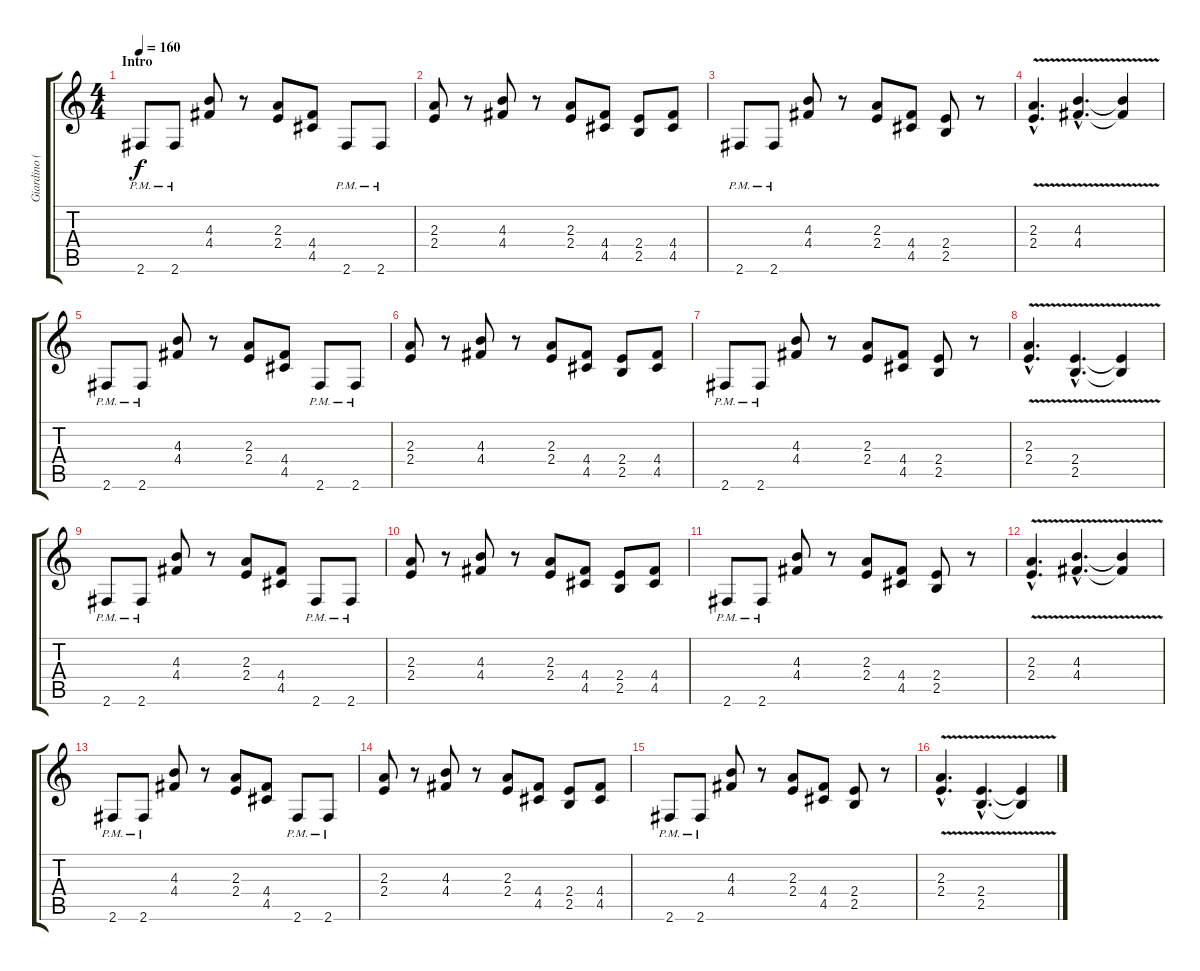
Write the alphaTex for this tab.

\track ("Giardino (Solos)" "Giardino (") {instrument distortionguitar}
\staff {score tabs}
\tuning (E4 B3 G3 D3 A2 E2) {hide}
\ts (4 4)
\section ("" "Intro")
\tempo 160
\clef g2
\ks c
2.6{pm}.8{dy f} 2.6{pm}.8 (4.3 4.4).8 r.8 (2.3 2.4).8 (4.4 4.5).8 2.6{pm}.8 2.6{pm}.8 |
(2.3 2.4).8 r.8 (4.3 4.4).8 r.8 (2.3 2.4).8 (4.4 4.5).8 (2.4 2.5).8 (4.4 4.5).8 |
2.6{pm}.8 2.6{pm}.8 (4.3 4.4).8 r.8 (2.3 2.4).8 (4.4 4.5).8 (2.4 2.5).8 r.8 |
(2.3{v hac} 2.4{hac}).4{d} (4.3{v hac} 4.4{hac}).4{d} (4.3{t} 4.4{t}).4 |
2.6{pm}.8 2.6{pm}.8 (4.3 4.4).8 r.8 (2.3 2.4).8 (4.4 4.5).8 2.6{pm}.8 2.6{pm}.8 |
(2.3 2.4).8 r.8 (4.3 4.4).8 r.8 (2.3 2.4).8 (4.4 4.5).8 (2.4 2.5).8 (4.4 4.5).8 |
2.6{pm}.8 2.6{pm}.8 (4.3 4.4).8 r.8 (2.3 2.4).8 (4.4 4.5).8 (2.4 2.5).8 r.8 |
(2.3{v hac} 2.4{hac}).4{d} (2.4{v hac} 2.5{hac}).4{d} (2.4{t} 2.5{t}).4 |
2.6{pm}.8 2.6{pm}.8 (4.3 4.4).8 r.8 (2.3 2.4).8 (4.4 4.5).8 2.6{pm}.8 2.6{pm}.8 |
(2.3 2.4).8 r.8 (4.3 4.4).8 r.8 (2.3 2.4).8 (4.4 4.5).8 (2.4 2.5).8 (4.4 4.5).8 |
2.6{pm}.8 2.6{pm}.8 (4.3 4.4).8 r.8 (2.3 2.4).8 (4.4 4.5).8 (2.4 2.5).8 r.8 |
(2.3{v hac} 2.4{hac}).4{d} (4.3{v hac} 4.4{hac}).4{d} (4.3{t} 4.4{t}).4 |
2.6{pm}.8 2.6{pm}.8 (4.3 4.4).8 r.8 (2.3 2.4).8 (4.4 4.5).8 2.6{pm}.8 2.6{pm}.8 |
(2.3 2.4).8 r.8 (4.3 4.4).8 r.8 (2.3 2.4).8 (4.4 4.5).8 (2.4 2.5).8 (4.4 4.5).8 |
2.6{pm}.8 2.6{pm}.8 (4.3 4.4).8 r.8 (2.3 2.4).8 (4.4 4.5).8 (2.4 2.5).8 r.8 |
(2.3{v hac} 2.4{hac}).4{d} (2.4{v hac} 2.5{hac}).4{d} (2.4{t} 2.5{t}).4
